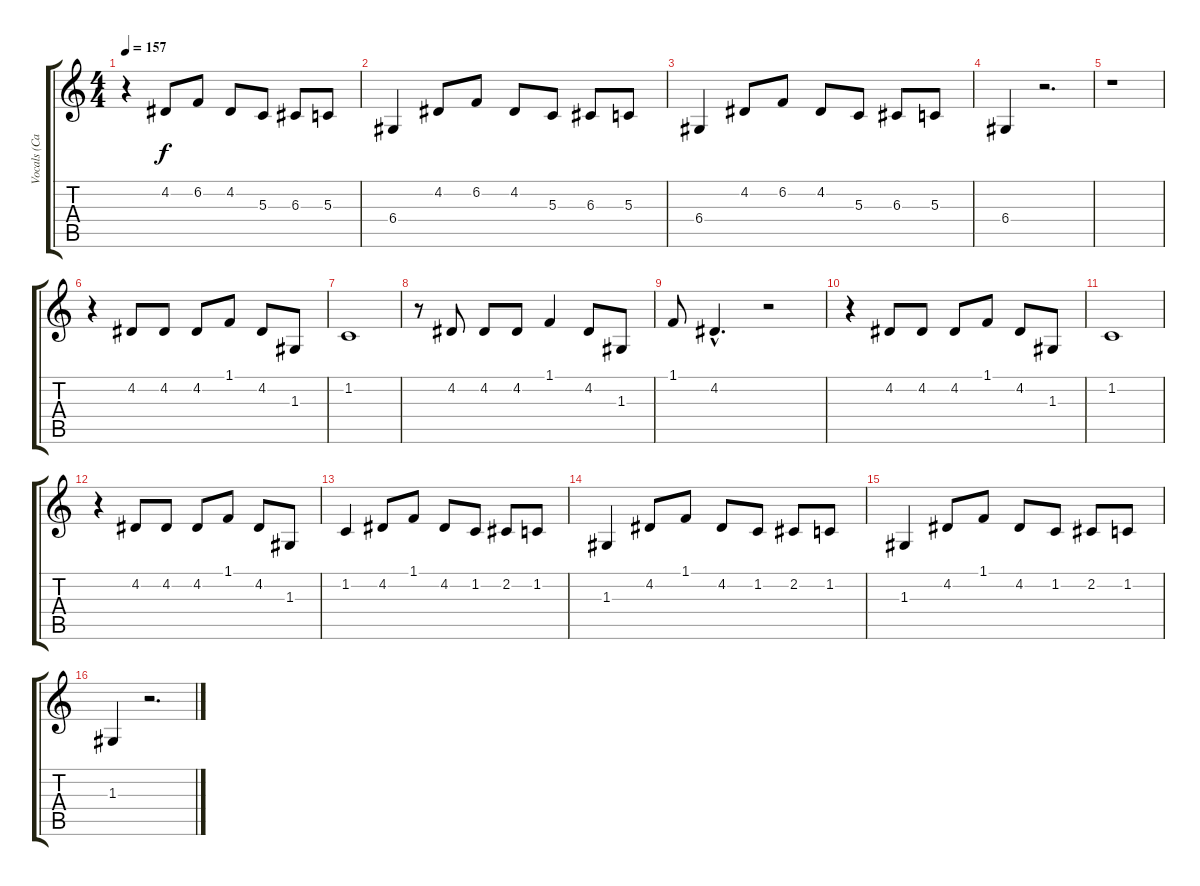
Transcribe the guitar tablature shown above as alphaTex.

\track ("Vocals (Carrie)" "Vocals (Ca") {instrument brightacousticpiano}
\staff {score tabs}
\tuning (E4 B3 G3 D3 A2 E2) {hide}
\ts (4 4)
\tempo 157
\clef g2
\ks c
r.4{dy f} 4.2.8 6.2.8 4.2.8 5.3.8 6.3.8 5.3.8 |
6.4.4 4.2.8 6.2.8 4.2.8 5.3.8 6.3.8 5.3.8 |
6.4.4 4.2.8 6.2.8 4.2.8 5.3.8 6.3.8 5.3.8 |
6.4.4 r.2{d} |
r.1 |
r.4 4.2.8 4.2.8 4.2.8 1.1.8 4.2.8 1.3.8 |
1.2.1 |
r.8 4.2.8 4.2.8 4.2.8 1.1.4 4.2.8 1.3.8 |
1.1.8 4.2{hac}.4{d} r.2 |
r.4 4.2.8 4.2.8 4.2.8 1.1.8 4.2.8 1.3.8 |
1.2.1 |
r.4 4.2.8 4.2.8 4.2.8 1.1.8 4.2.8 1.3.8 |
1.2.4 4.2.8 1.1.8 4.2.8 1.2.8 2.2.8 1.2.8 |
1.3.4 4.2.8 1.1.8 4.2.8 1.2.8 2.2.8 1.2.8 |
1.3.4 4.2.8 1.1.8 4.2.8 1.2.8 2.2.8 1.2.8 |
1.3.4 r.2{d}
